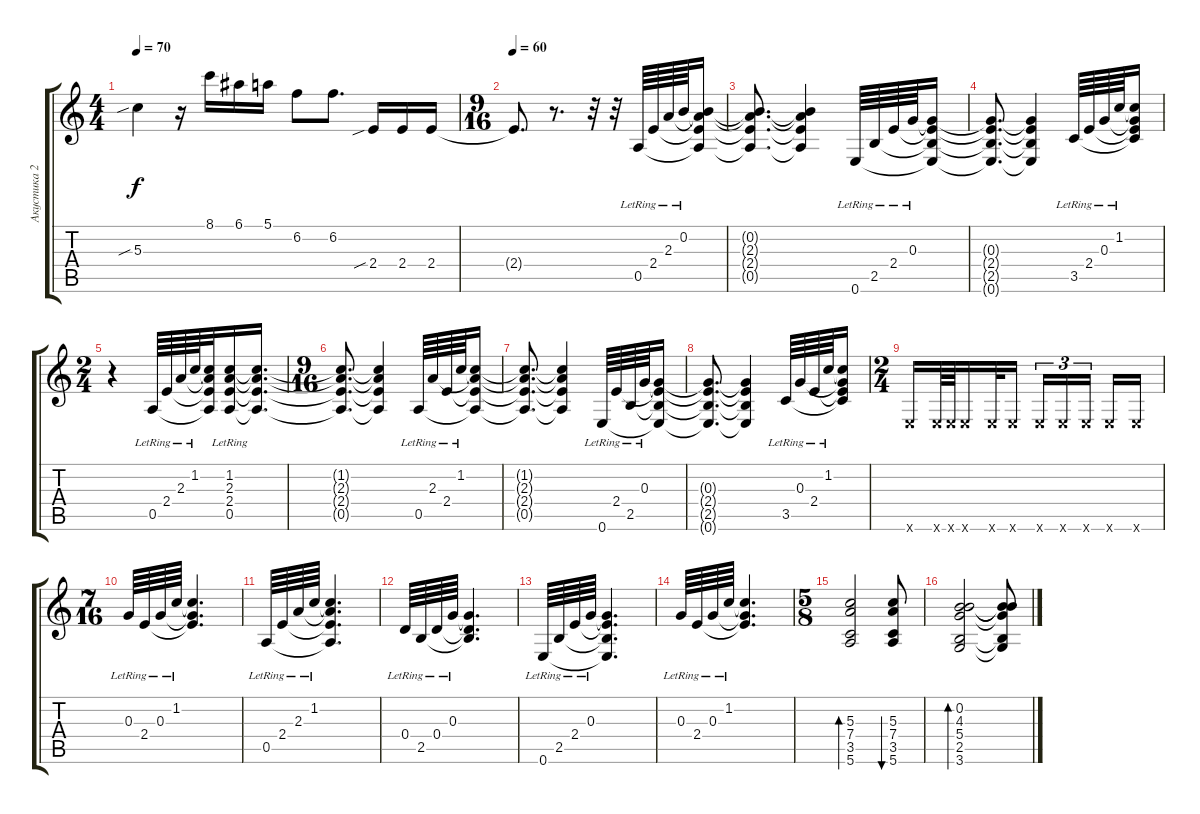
\track ("Акустика 2" "Акустика 2") {instrument electricguitarclean}
\staff {score tabs}
\tuning (E4 B3 G3 D3 A2 E2) {hide}
\ts (4 4)
\tempo 70
\clef g2
\ks c
5.3{sib}.4{dy f} r.16 8.1.16 6.1.16 5.1.16 6.2.8 6.2.8{d} 2.4{sib}.16 2.4.16 2.4.16 |
\ts (9 16)
\tempo 60
2.4{t}.8{d volume 0} r.8{d} r.32 r.32{volume 9 balance 6 instrument electricguitarclean} 0.5{lr}.64{balance 0} 2.4{lr}.64 2.3{lr}.64 0.2{lr}.64 (0.2{t} 2.3{t} 2.4{t} 0.5{t}).16 |
(0.2{t} 2.3{t} 2.4{t} 0.5{t}).8{d} (0.2{t} 2.3{t} 2.4{t} 0.5{t}).4{balance 10} 0.6{lr}.64{balance 16} 2.5{lr}.64 2.4{lr}.64 0.3{lr}.64 (0.3{t} 2.4{t} 2.5{t} 0.6{t}).16 |
(0.3{t} 2.4{t} 2.5{t} 0.6{t}).8{d} (0.3{t} 2.4{t} 2.5{t} 0.6{t}).4{balance 8} 3.5{lr}.64 2.4{lr}.64 0.3{lr}.64 1.2{lr}.64 (1.2{t} 0.3{t} 2.4{t} 3.5{t}).16 |
\ts (2 4)
r.4 0.5{lr}.64 2.4{lr}.64 2.3{lr}.64 1.2{lr}.64 (1.2{t} 2.3{t} 2.4{t} 0.5{t}).32 (1.2{lr} 2.3 2.4 0.5).16 (1.2{t} 2.3{t} 2.4{t} 0.5{t}).16{d} |
\ts (9 16)
(1.2{t} 2.3{t} 2.4{t} 0.5{t}).8{d} (1.2{t} 2.3{t} 2.4{t} 0.5{t}).4{balance 6} 0.5{lr}.64{balance 16} 2.3{lr}.64 2.4{lr}.64 1.2{lr}.64 (1.2{t} 2.3{t} 2.4{t} 0.5{t}).16 |
(1.2{t} 2.3{t} 2.4{t} 0.5{t}).8{d} (1.2{t} 2.3{t} 2.4{t} 0.5{t}).4{balance 10} 0.6{lr}.64{balance 0} 2.4{lr}.64 2.5{lr}.64 0.3{lr}.64 (0.3{t} 2.4{t} 2.5{t} 0.6{t}).16 |
(0.3{t} 2.4{t} 2.5{t} 0.6{t}).8{d} (0.3{t} 2.4{t} 2.5{t} 0.6{t}).4{balance 8} 3.5{lr}.64 0.3{lr}.64 2.4{lr}.64 1.2{lr}.64 (1.2{t} 0.3{t} 2.4{t} 3.5{t}).16 |
\ts (2 4)
0.6{x}.16 0.6{x}.64 0.6{x}.64 0.6{x}.16 0.6{x}.32 0.6{x}.16 0.6{x}.16{tu (3 2)} 0.6{x}.16{tu (3 2)} 0.6{x}.16{tu (3 2) beam splitsecondary} 0.6{x}.16 0.6{x}.16 |
\ts (7 16)
0.3{lr}.64{volume 13} 2.4{lr}.64 0.3{lr}.64 1.2{lr}.64 (1.2{t} 0.3{t} 2.4{t}).4{d} |
0.5{lr}.64 2.4{lr}.64 2.3{lr}.64 1.2{lr}.64 (1.2{t} 2.3{t} 2.4{t} 0.5{t}).4{d} |
0.4{lr}.64 2.5{lr}.64 0.4{lr}.64 0.3{lr}.64 (0.3{t} 0.4{t} 2.5{t}).4{d} |
0.6{lr}.64 2.5{lr}.64 2.4{lr}.64 0.3{lr}.64 (0.3{t} 2.4{t} 2.5{t} 0.6{t}).4{d} |
0.3{lr}.64 2.4{lr}.64 0.3{lr}.64 1.2{lr}.64 (1.2{t} 0.3{t} 2.4{t}).4{d} |
\ts (5 8)
(5.3 7.4 3.5 5.6).2{bd 120 volume 9 instrument acousticguitarsteel} (5.3 7.4 3.5 5.6).8{bu 60} |
(0.2 4.3 5.4 2.5 3.6).2{bd 60} (0.2{t} 4.3{t} 5.4{t} 2.5{t} 3.6{t}).8
